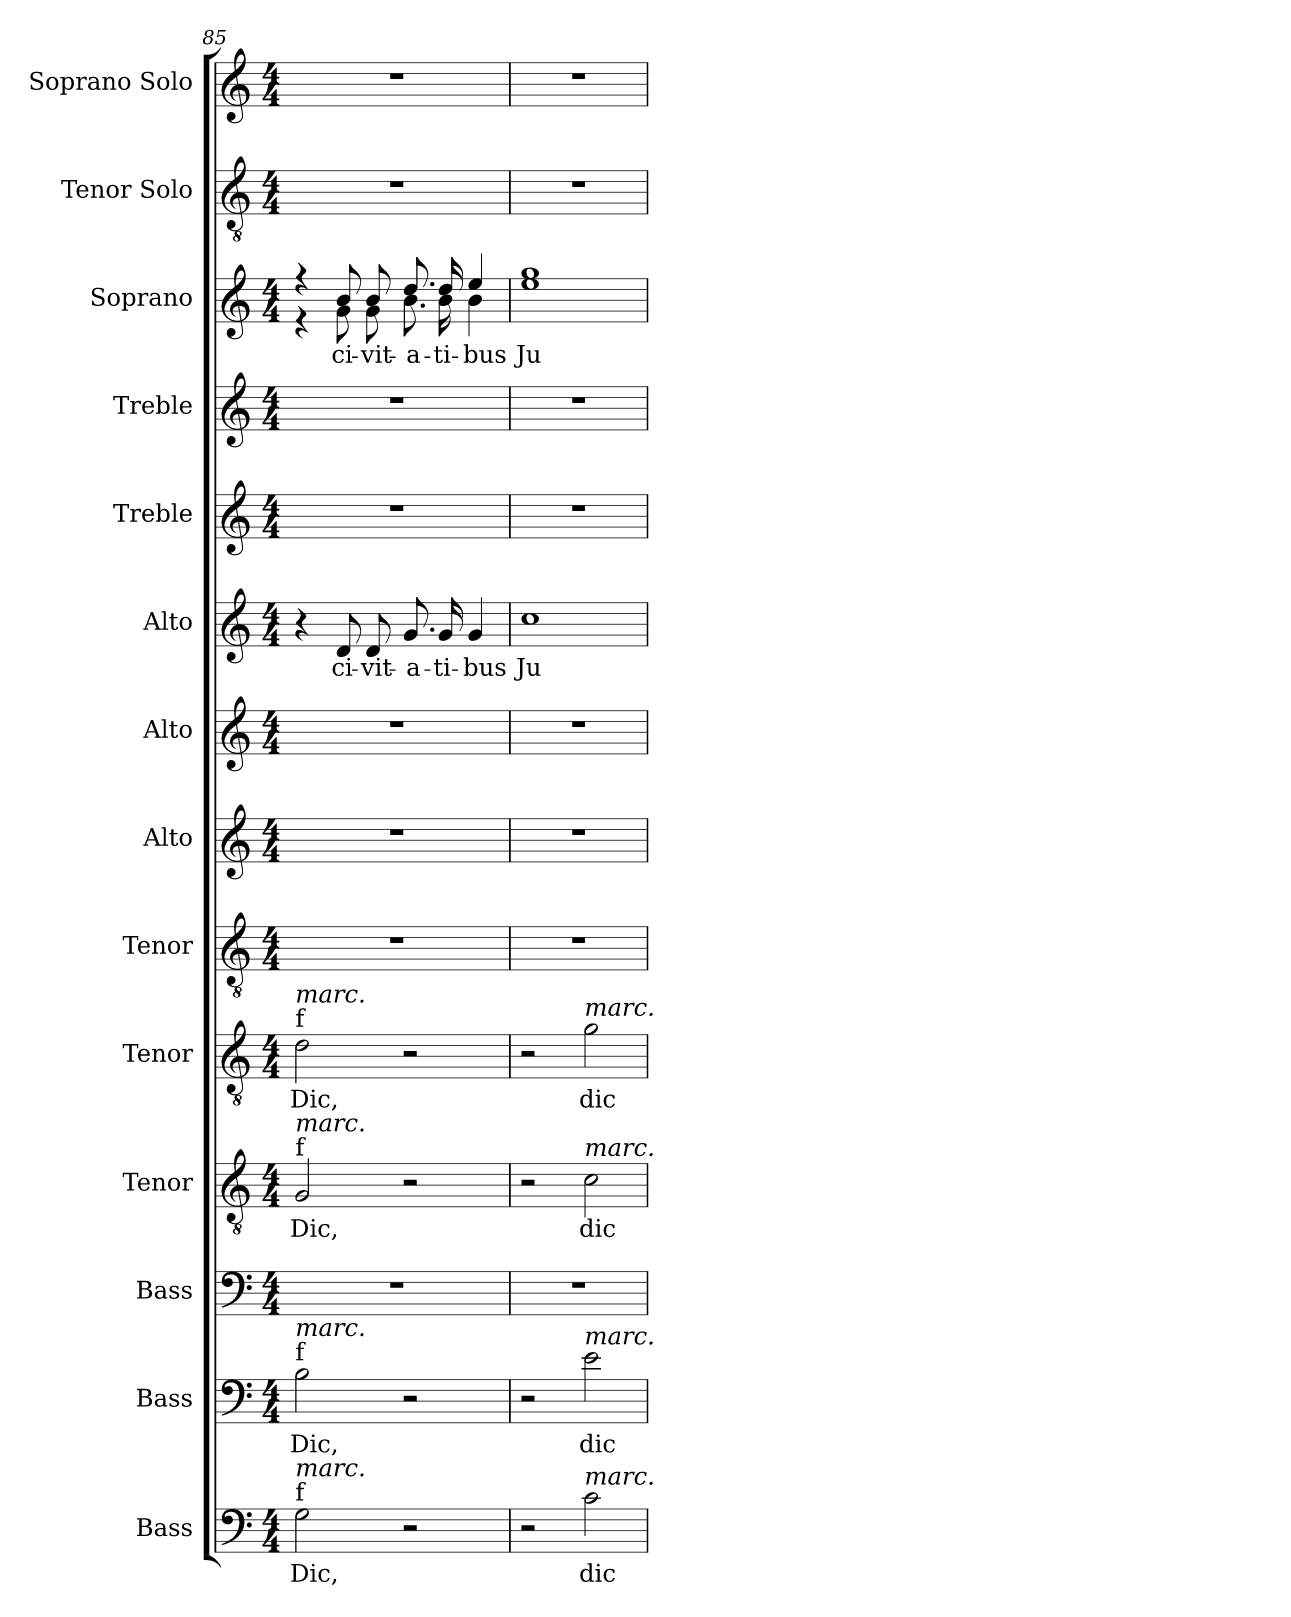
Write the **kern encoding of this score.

**kern	**text	**kern	**text	**kern	**kern	**text	**kern	**text	**kern	**kern	**kern	**kern	**text	**kern	**kern	**kern	**text	**kern	**kern
*part14	*part14	*part13	*part13	*part12	*part11	*part11	*part10	*part10	*part9	*part8	*part7	*part6	*part6	*part5	*part4	*part3	*part3	*part2	*part1
*staff14	*staff14	*staff13	*staff13	*staff12	*staff11	*staff11	*staff10	*staff10	*staff9	*staff8	*staff7	*staff6	*staff6	*staff5	*staff4	*staff3	*staff3	*staff2	*staff1
*I"Bass	*	*I"Bass	*	*I"Bass	*I"Tenor	*	*I"Tenor	*	*I"Tenor	*I"Alto	*I"Alto	*I"Alto	*	*I"Treble	*I"Treble	*I"Soprano	*	*I"Tenor Solo	*I"Soprano Solo
*I'B. 2.	*	*I'B. 1.	*	*I'B.	*I'T. 2.	*	*I'T. 1.	*	*I'T.	*I'A. 2.	*I'A. 1.	*I'A.	*	*	*	*I'S.	*	*I'T.  Solo	*I'S.  Solo
*clefF4	*	*clefF4	*	*clefF4	*clefGv2	*	*clefGv2	*	*clefGv2	*clefG2	*clefG2	*clefG2	*	*clefG2	*clefG2	*clefG2	*	*clefGv2	*clefG2
*	*	*	*	*	*ITrd7c12	*	*ITrd7c12	*	*ITrd7c12	*	*	*	*	*	*	*	*	*ITrd7c12	*
*k[]	*	*k[]	*	*k[]	*k[]	*	*k[]	*	*k[]	*k[]	*k[]	*k[]	*	*k[]	*k[]	*k[]	*	*k[]	*k[]
*C:	*	*C:	*	*C:	*C:	*	*C:	*	*C:	*C:	*C:	*C:	*	*C:	*C:	*C:	*	*C:	*C:
*M4/4	*	*M4/4	*	*M4/4	*M4/4	*	*M4/4	*	*M4/4	*M4/4	*M4/4	*M4/4	*	*M4/4	*M4/4	*M4/4	*	*M4/4	*M4/4
=85	=85	=85	=85	=85	=85	=85	=85	=85	=85	=85	=85	=85	=85	=85	=85	=85	=85	=85	=85
!	!LO:LY:b:color=#000000	!	!	!	!	!	!	!	!	!	!	!	!	!	!	!	!	!	!
!	!	!	!LO:LY:b:color=#000000	!	!	!	!	!	!	!	!	!	!	!	!	!	!	!	!
!	!	!	!	!	!	!LO:LY:b:color=#000000	!	!	!	!	!	!	!	!	!	!	!	!	!
!	!	!	!	!	!	!	!LO:TX:a:t=f	!	!	!	!	!	!	!	!	!	!	!	!
!	!	!	!	!	!	!	!LO:TX:i:t=marc.	!	!	!	!	!	!	!	!	!	!	!	!
!	!	!	!	!	!LO:TX:a:t=f	!	!	!	!	!	!	!	!	!	!	!	!	!	!
!	!	!	!	!	!LO:TX:i:t=marc.	!	!	!	!	!	!	!	!	!	!	!	!	!	!
!	!	!LO:TX:a:t=f	!	!	!	!	!	!	!	!	!	!	!	!	!	!	!	!	!
!	!	!LO:TX:i:t=marc.	!	!	!	!	!	!	!	!	!	!	!	!	!	!	!	!	!
!LO:TX:a:t=f	!	!	!	!	!	!	!	!	!	!	!	!	!	!	!	!	!	!	!
!LO:TX:i:t=marc.	!	!	!	!	!	!	!	!	!	!	!	!	!	!	!	!	!	!	!
!	!	!	!	!	!	!	!	!LO:LY:b:color=#000000	!	!	!	!	!	!	!	!	!	!	!
*	*	*	*	*	*	*	*	*	*	*	*	*	*	*	*	*^	*	*	*
2Gi\	Dic,	2Bi\	Dic,	1r	2GGi/	Dic,	2Di\	Dic,	1r	1r	1r	4r	.	1r	1r	4r	4r	.	1r	1r
!	!	!	!	!	!	!	!	!	!	!	!	!	!LO:LY:b:color=#000000	!	!	!	!	!	!	!
!	!	!	!	!	!	!	!	!	!	!	!	!	!	!	!	!	!	!LO:LY:b:color=#000000	!	!
.	.	.	.	.	.	.	.	.	.	.	.	8di/	ci-	.	.	8bi/	8gi\	ci-	.	.
!	!	!	!	!	!	!	!	!	!	!	!	!	!LO:LY:b:color=#000000	!	!	!	!	!	!	!
!	!	!	!	!	!	!	!	!	!	!	!	!	!	!	!	!	!	!LO:LY:b:color=#000000	!	!
.	.	.	.	.	.	.	.	.	.	.	.	8di/	-vit-	.	.	8bi/	8gi\	-vit-	.	.
!	!	!	!	!	!	!	!	!	!	!	!	!	!LO:LY:b:color=#000000	!	!	!	!	!	!	!
!	!	!	!	!	!	!	!	!	!	!	!	!	!	!	!	!	!	!LO:LY:b:color=#000000	!	!
2r	.	2r	.	.	2r	.	2r	.	.	.	.	8.gi/	-a-	.	.	8.ddi/	8.bi\	-a-	.	.
!	!	!	!	!	!	!	!	!	!	!	!	!	!LO:LY:b:color=#000000	!	!	!	!	!	!	!
!	!	!	!	!	!	!	!	!	!	!	!	!	!	!	!	!	!	!LO:LY:b:color=#000000	!	!
.	.	.	.	.	.	.	.	.	.	.	.	16gi/	-ti-	.	.	16ddi/	16bi\	-ti-	.	.
!	!	!	!	!	!	!	!	!	!	!	!	!	!LO:LY:b:color=#000000	!	!	!	!	!	!	!
!	!	!	!	!	!	!	!	!	!	!	!	!	!	!	!	!	!	!LO:LY:b:color=#000000	!	!
.	.	.	.	.	.	.	.	.	.	.	.	4gi/	-bus	.	.	4eei/	4bi\	-bus	.	.
=86	=86	=86	=86	=86	=86	=86	=86	=86	=86	=86	=86	=86	=86	=86	=86	=86	=86	=86	=86	=86
!	!	!	!	!	!	!	!	!	!	!	!	!	!LO:LY:b:color=#000000	!	!	!	!	!	!	!
!	!	!	!	!	!	!	!	!	!	!	!	!	!	!	!	!	!	!LO:LY:b:color=#000000	!	!
2r	.	2r	.	1r	2r	.	2r	.	1r	1r	1r	1cci	Ju-	1r	1r	1ggi	1eei	Ju-	1r	1r
!	!LO:LY:b:color=#000000	!	!	!	!	!	!	!	!	!	!	!	!	!	!	!	!	!	!	!
!	!	!	!LO:LY:b:color=#000000	!	!	!	!	!	!	!	!	!	!	!	!	!	!	!	!	!
!	!	!	!	!	!	!LO:LY:b:color=#000000	!	!	!	!	!	!	!	!	!	!	!	!	!	!
!	!	!	!	!	!	!	!LO:TX:a:i:t=marc.	!	!	!	!	!	!	!	!	!	!	!	!	!
!	!	!	!	!	!LO:TX:a:i:t=marc.	!	!	!	!	!	!	!	!	!	!	!	!	!	!	!
!	!	!LO:TX:a:i:t=marc.	!	!	!	!	!	!	!	!	!	!	!	!	!	!	!	!	!	!
!LO:TX:a:i:t=marc.	!	!	!	!	!	!	!	!	!	!	!	!	!	!	!	!	!	!	!	!
!	!	!	!	!	!	!	!	!LO:LY:b:color=#000000	!	!	!	!	!	!	!	!	!	!	!	!
2ci\	dic	2ei\	dic	.	2Ci\	dic	2Gi\	dic	.	.	.	.	.	.	.	.	.	.	.	.
*	*	*	*	*	*	*	*	*	*	*	*	*	*	*	*	*v	*v	*	*	*
=	=	=	=	=	=	=	=	=	=	=	=	=	=	=	=	=	=	=	=
*-	*-	*-	*-	*-	*-	*-	*-	*-	*-	*-	*-	*-	*-	*-	*-	*-	*-	*-	*-
